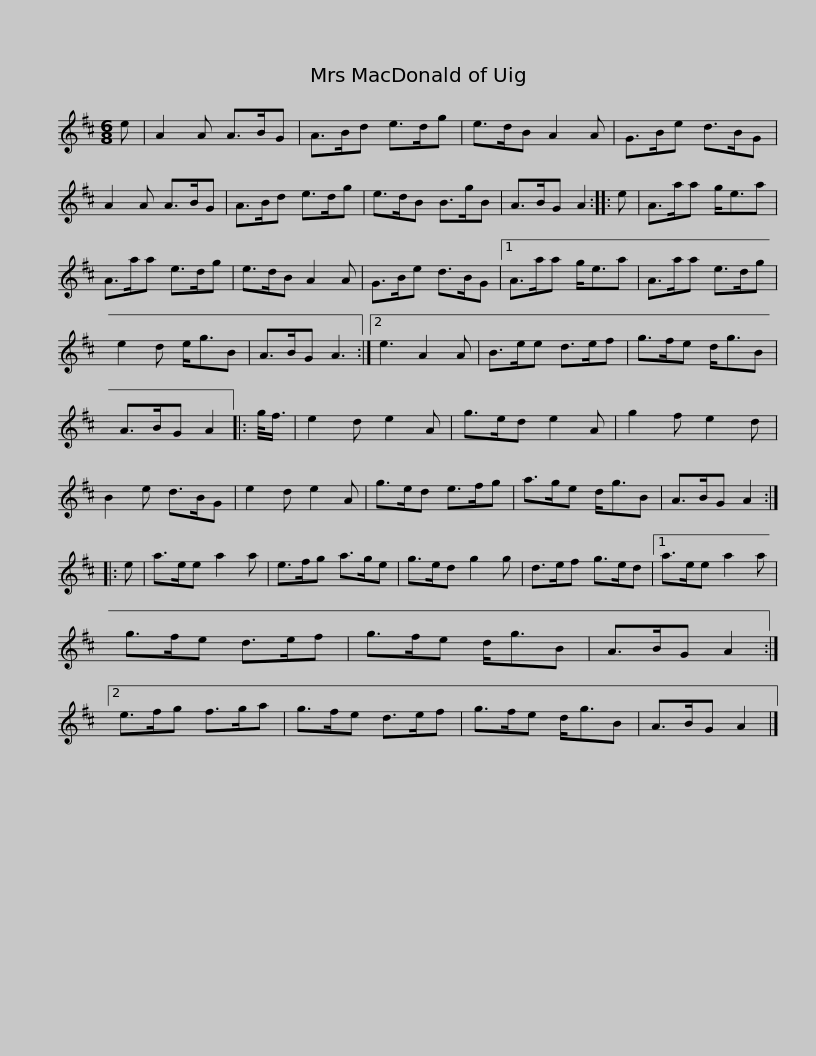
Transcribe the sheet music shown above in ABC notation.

X:1
L:1/8
M:6/8
I:linebreak $
K:D
V:1 treble
V:1
 e | A2 A A>BG | A>Bd e>dg | e>dB A2 A | G>Be d>BG | %5
 A2 A A>BG | A>Bd e>dg |$ e>dB B>gB | A>BG A2 :: e | %10
 A>aa g<ea | A>aa e>dg | e>dB A2 A | G>Be d>BG |1$ A>aa g<ea | %15
 A>aa e>dg | e2 d e<gB | A>BG A3 :|2 e3 A2 A | B>ee d>ef | %20
 g>fe d<gB |$ A>BG A2 |: g/<f/ | e2 d e2 A | g>ed e2 A | %25
 g2 f e2 d | B2 e d>BG | e2 d e2 A | g>ed e>fg |$ a>ge d<gB | %30
 A>BG A2 :: e | a>ee a2 a | e>fg a>ge | g>ed g2 g | %35
 d>ef g>ed |1 a>ee a2 a |$ g>fe d>ef | g>fe d<gB | A>BG A2 :|2 %40
 e>fg f>ga | g>fe d>ef | g>fe d<gB | A>BG A2 |] %44
